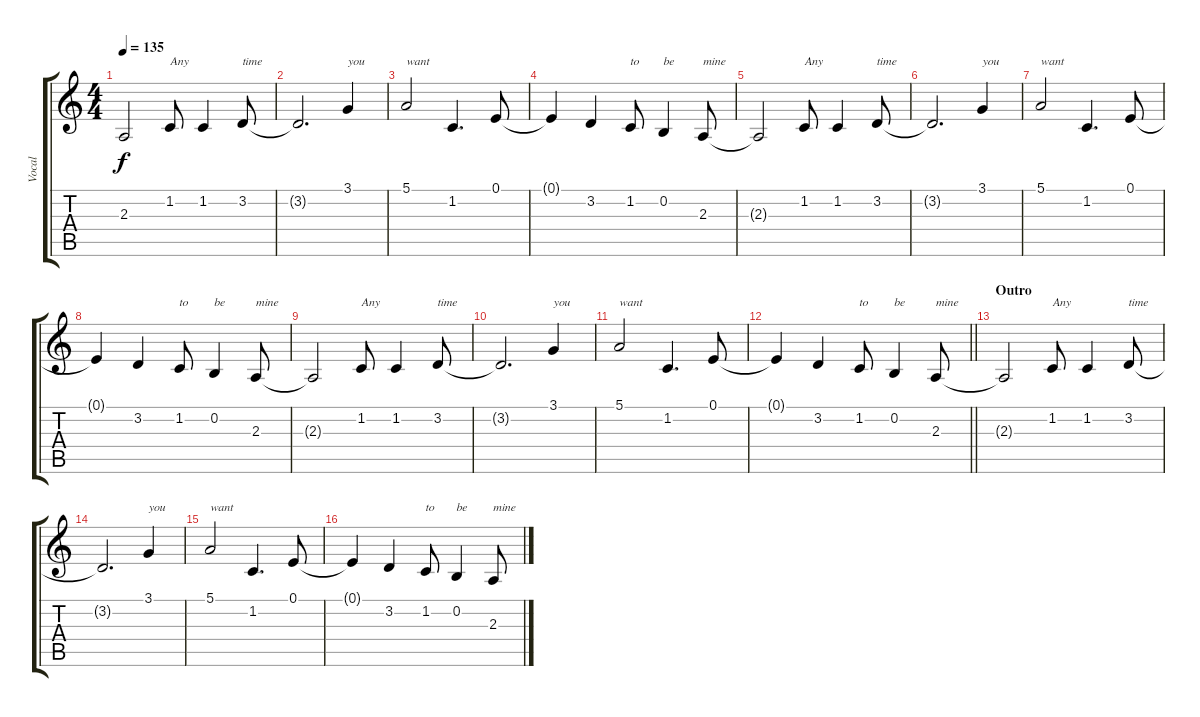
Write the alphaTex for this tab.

\track ("Vocal" "Vocal") {instrument reedorgan}
\staff {score tabs}
\tuning (E4 B3 G3 D3 A2 E2) {hide}
\ts (4 4)
\tempo 135
\clef g2
\ks c
2.3{t}.2{dy f} 1.2.8{txt "Any"} 1.2.4 3.2.8{txt "time"} |
3.2{t}.2{d} 3.1.4{txt "you"} |
5.1.2{txt "want"} 1.2.4{d} 0.1.8 |
0.1{t}.4 3.2.4 1.2.8{txt "to"} 0.2.4{txt "be"} 2.3.8{txt "mine"} |
2.3{t}.2 1.2.8{txt "Any"} 1.2.4 3.2.8{txt "time"} |
3.2{t}.2{d} 3.1.4{txt "you"} |
5.1.2{txt "want"} 1.2.4{d} 0.1.8 |
0.1{t}.4 3.2.4 1.2.8{txt "to"} 0.2.4{txt "be"} 2.3.8{txt "mine"} |
2.3{t}.2 1.2.8{txt "Any"} 1.2.4 3.2.8{txt "time"} |
3.2{t}.2{d} 3.1.4{txt "you"} |
5.1.2{txt "want"} 1.2.4{d} 0.1.8 |
\barLineRight lightlight
0.1{t}.4 3.2.4 1.2.8{txt "to"} 0.2.4{txt "be"} 2.3.8{txt "mine"} |
\section ("" "Outro")
2.3{t}.2 1.2.8{txt "Any"} 1.2.4 3.2.8{txt "time"} |
3.2{t}.2{d} 3.1.4{txt "you"} |
5.1.2{txt "want"} 1.2.4{d} 0.1.8 |
0.1{t}.4 3.2.4 1.2.8{txt "to"} 0.2.4{txt "be"} 2.3.8{txt "mine"}
